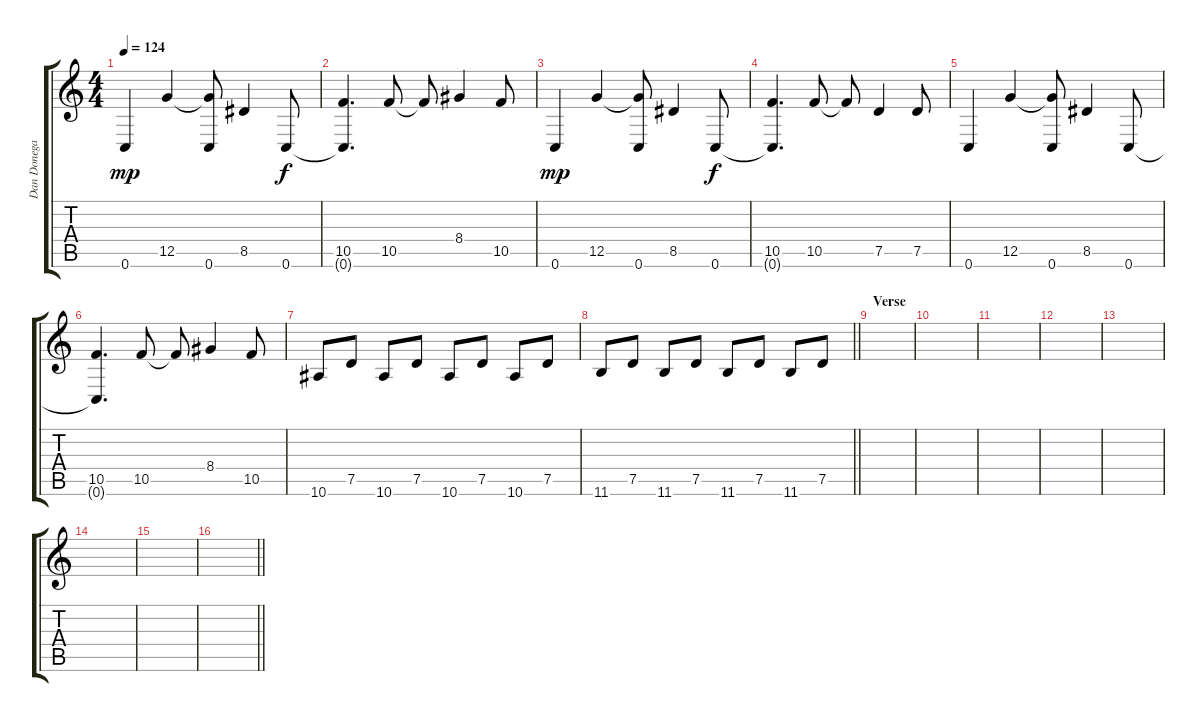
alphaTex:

\track ("Dan Donegan" "Dan Donega") {instrument distortionguitar}
\staff {score tabs}
\tuning (D4 A3 F3 C3 G2 C2) {hide}
\ts (4 4)
\tempo 124
\clef g2
\ks c
0.6.4{dy mp volume 16 instrument electricguitarjazz} 12.5.4 (12.5{t} 0.6).8 8.5.4 0.6.8{dy f} |
(10.5 0.6{t}).4{d} 10.5.8 10.5{t}.8 8.4.4 10.5.8 |
0.6.4{dy mp} 12.5.4 (12.5{t} 0.6).8 8.5.4 0.6.8{dy f} |
(10.5 0.6{t}).4{d} 10.5.8 10.5{t}.8 7.5.4 7.5.8 |
0.6.4 12.5.4 (12.5{t} 0.6).8 8.5.4 0.6.8 |
(10.5 0.6{t}).4{d} 10.5.8 10.5{t}.8 8.4.4 10.5.8 |
10.6.8 7.5.8 10.6.8 7.5.8 10.6.8 7.5.8 10.6.8 7.5.8 |
\barLineRight lightlight
11.6.8 7.5.8 11.6.8 7.5.8 11.6.8 7.5.8 11.6.8 7.5.8 |
\section ("" "Verse")
|
|
|
|
|
|
|
\barLineRight lightlight
